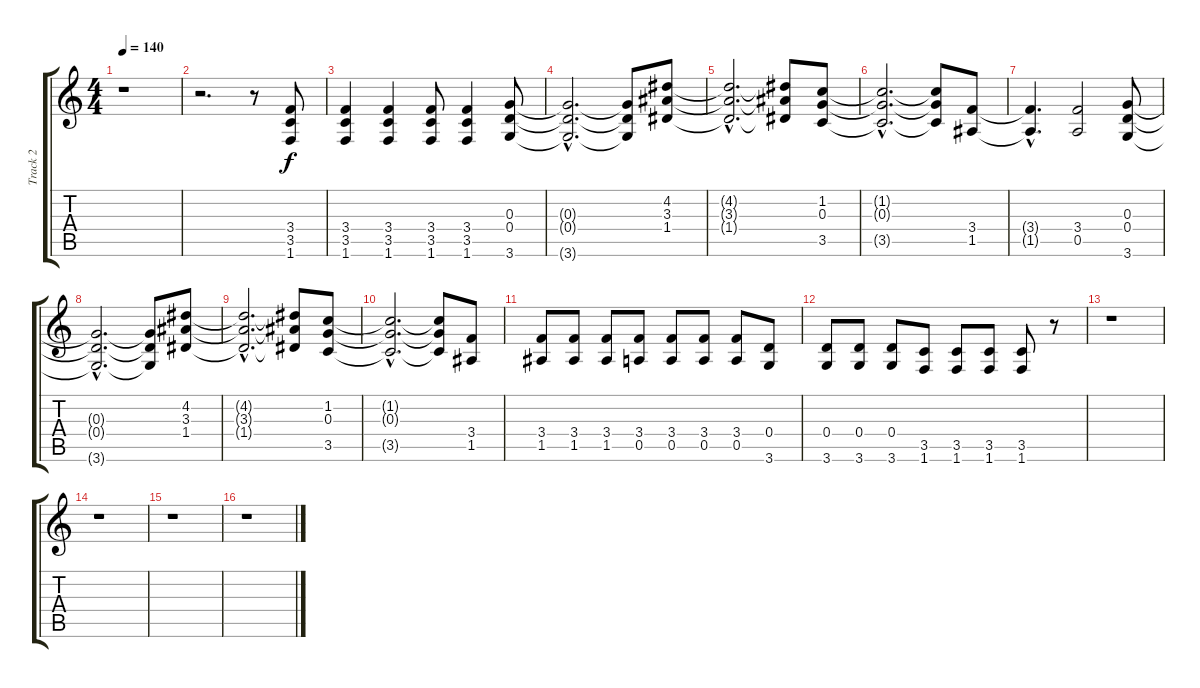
\track ("Track 2" "Track 2") {instrument distortionguitar}
\staff {score tabs}
\tuning (E4 B3 G3 D3 A2 E2) {hide}
\ts (4 4)
\tempo 140
\clef g2
\ks c
r.1{dy f} |
r.2{d} r.8 (3.4 3.5 1.6).8 |
(3.4 3.5 1.6).4 (3.4 3.5 1.6).4 (3.4 3.5 1.6).8 (3.4 3.5 1.6).4 (0.3 0.4 3.6).8 |
(0.3{hac t} 0.4{hac t} 3.6{hac t}).2{d} (0.3{t} 0.4{t} 3.6{t}).8 (4.2 3.3 1.4).8 |
(4.2{hac t} 3.3{hac t} 1.4{hac t}).2{d} (4.2{t} 3.3{t} 1.4{t}).8 (1.2 0.3 3.5).8 |
(1.2{hac t} 0.3{hac t} 3.5{hac t}).2{d} (1.2{t} 0.3{t} 3.5{t}).8 (3.4 1.5).8 |
(3.4{hac t} 1.5{hac t}).4{d} (3.4 0.5).2 (0.3 0.4 3.6).8 |
(0.3{hac t} 0.4{hac t} 3.6{hac t}).2{d} (0.3{t} 0.4{t} 3.6{t}).8 (4.2 3.3 1.4).8 |
(4.2{hac t} 3.3{hac t} 1.4{hac t}).2{d} (4.2{t} 3.3{t} 1.4{t}).8 (1.2 0.3 3.5).8 |
(1.2{hac t} 0.3{hac t} 3.5{hac t}).2{d} (1.2{t} 0.3{t} 3.5{t}).8 (3.4 1.5).8 |
(3.4 1.5).8 (3.4 1.5).8 (3.4 1.5).8 (3.4 0.5).8 (3.4 0.5).8 (3.4 0.5).8 (3.4 0.5).8 (0.4 3.6).8 |
(0.4 3.6).8 (0.4 3.6).8 (0.4 3.6).8 (3.5 1.6).8 (3.5 1.6).8 (3.5 1.6).8 (3.5 1.6).8 r.8 |
r.1 |
r.1 |
r.1 |
r.1
